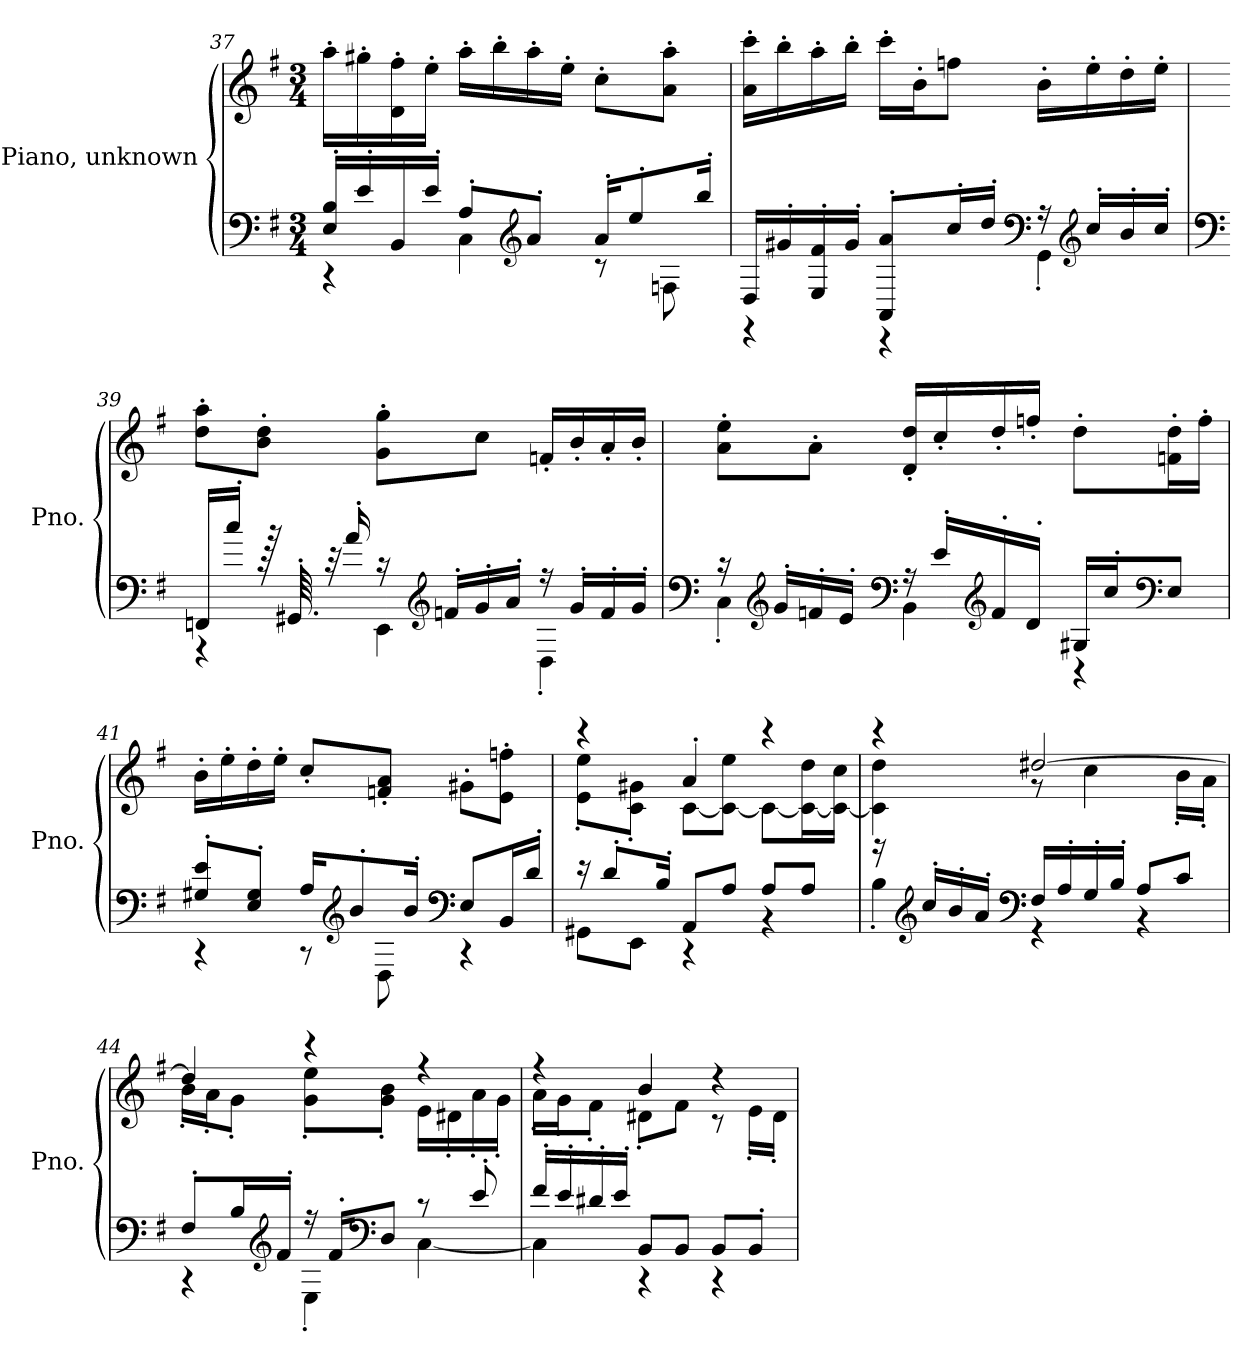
**kern	**kern
*part1	*part1
*staff2	*staff1
*I"Piano, unknown	*
*I'Pno.	*
*clefF4	*clefG2
*k[f#]	*k[f#]
*M3/4	*M3/4
=37	=37
*^	*
16E/' 16B/'LL	4r	16aa'\LL
16e'/	.	16gg#X'\
16BB/	.	16d\' 16ff#\'
16e'/JJ	.	16ee'\JJ
8A'/L	4C\	16aa'\LL
.	.	16bb'\
*clefG2	*	*
8a'/J	.	16aa'\
.	.	16ee'\JJ
16a'/KL	8r	8cc'\L
8ee'/	.	.
.	8Fn\	8a\' 8aa\'J
16bb'/Jk	.	.
!!LO:LB:g=z
=38	=38	=38
16D/LL	4r	16a\' 16ccc\'LL
16g#X'/	.	16bb'\
16E/' 16f#/'	.	16aa'\
16g#'/JJ	.	16bb'\JJ
8AA/' 8a/'L	4r	16ccc'\LL
.	.	16b'\J
16cc'/L	.	8ffn\J
16dd'/JJ	.	.
*clefF4	*	*
16r	4GG'\	16b'\LL
*clefG2	*	*
16cc'/LL	.	16ee'\
16b'/	.	16dd'\
16cc'/JJ	.	16ee'\JJ
=39	=39	=39
*clefF4	*	*
16FFn/LL	4r	8dd\' 8aa\'L
16cc'/JJ	.	.
128r	.	8b\' 8dd\'J
64.GG#X'/	.	.
32r	.	.
16a'/	.	.
16r	4EE\	8g\' 8gg\'L
*clefG2	*	*
16fn'/LL	.	.
16g'/	.	8cc\J
16a'/JJ	.	.
16r	4D'\	16fn'/LL
16g'/LL	.	16b'/
16f'/	.	16a'/
16g'/JJ	.	16b'/JJ
!!LO:LB:g=z
=40	=40	=40
*clefF4	*	*
16r	4C'\	8a\' 8ee\'L
*clefG2	*	*
16g'/LL	.	.
16fn'/	.	8a'\J
16e'/JJ	.	.
*clefF4	*	*
16r	4BB\	16d/' 16dd/'LL
16e'/LL	.	16cc'/
*clefG2	*	*
16f'/	.	16dd'/
16d'/JJ	.	16ffn'/JJ
16G#X/LL	4r	8dd'\L
16cc'/J	.	.
*clefF4	*	*
8E/J	.	16fn\' 16dd\'L
.	.	16ff'\JJ
=41	=41	=41
8G#X/' 8e/'L	4r	16b'\LL
.	.	16ee'\
8E/' 8G#/'J	.	16dd'\
.	.	16ee'\JJ
16A/KL	8r	8cc'/L
*clefG2	*	*
8b'/	.	.
.	8D\	8fn/' 8a/'J
16b'/Jk	.	.
*clefF4	*	*
8E/L	4r	8g#X'\L
16BB/L	.	8e\' 8ffn\'J
16d'/JJ	.	.
!!LO:PB:g=z
=42	=42	=42
*	*	*^
16r	8GG#X\L	4r	8e\' 8ee\'L
8d'/L	.	.	.
.	8EE\J	.	8c\' 8g#X\'J
16B'/Jk	.	.	.
8AA/L	4r	4a'/	[8c\L
8A/J	.	.	8c\_ 8ee\J
8A/L	4r	4r	8c\L_
8A/J	.	.	16c\_ 16dd\L
.	.	.	16c\_ 16cc\JJ
=43	=43	=43	=43
16r	4B'\	4r	4c\] 4dd\
*clefG2	*	*	*
16cc'/LL	.	.	.
16b'/	.	.	.
16a'/JJ	.	.	.
*clefF4	*	*	*
16F#/LL	4r	[2dd#X/	8r
16A'/	.	.	.
16G'/	.	.	4cc\
16B'/JJ	.	.	.
8A/L	4r	.	.
8c/J	.	.	16b'\LL
.	.	.	16a'\JJ
=44	=44	=44	=44
8F#'/L	4r	4dd#/]	16b'\LL
.	.	.	16a'\J
16B/L	.	.	8g'\J
*clefG2	*	*	*
16f#'/JJ	.	.	.
16r	4E'\	4r	8g\' 8ee\'L
16f#'/KL	.	.	.
*clefF4	*	*	*
8D/J	.	.	8g\' 8b\'J
8r	[4C\	4r	16e\LL
.	.	.	16d#X'\
8e'/	.	.	16a'\
.	.	.	16g'\JJ
!!LO:LB:g=z	!!
=45	=45	=45	=45
16f#'/LL	4C\]	4r	16a'\LL
16e'/	.	.	16g'\J
16d#X'/	.	.	8f#'\J
16e'/JJ	.	.	.
8BB/L	4r	4b/	8d#X'\L
8BB/J	.	.	8f#\J
8BB/L	4r	4r	8r
8BB'/J	.	.	16e'\LL
.	.	.	16d#'\JJ
*v	*v	*	*
*	*v	*v
=	=
*-	*-
